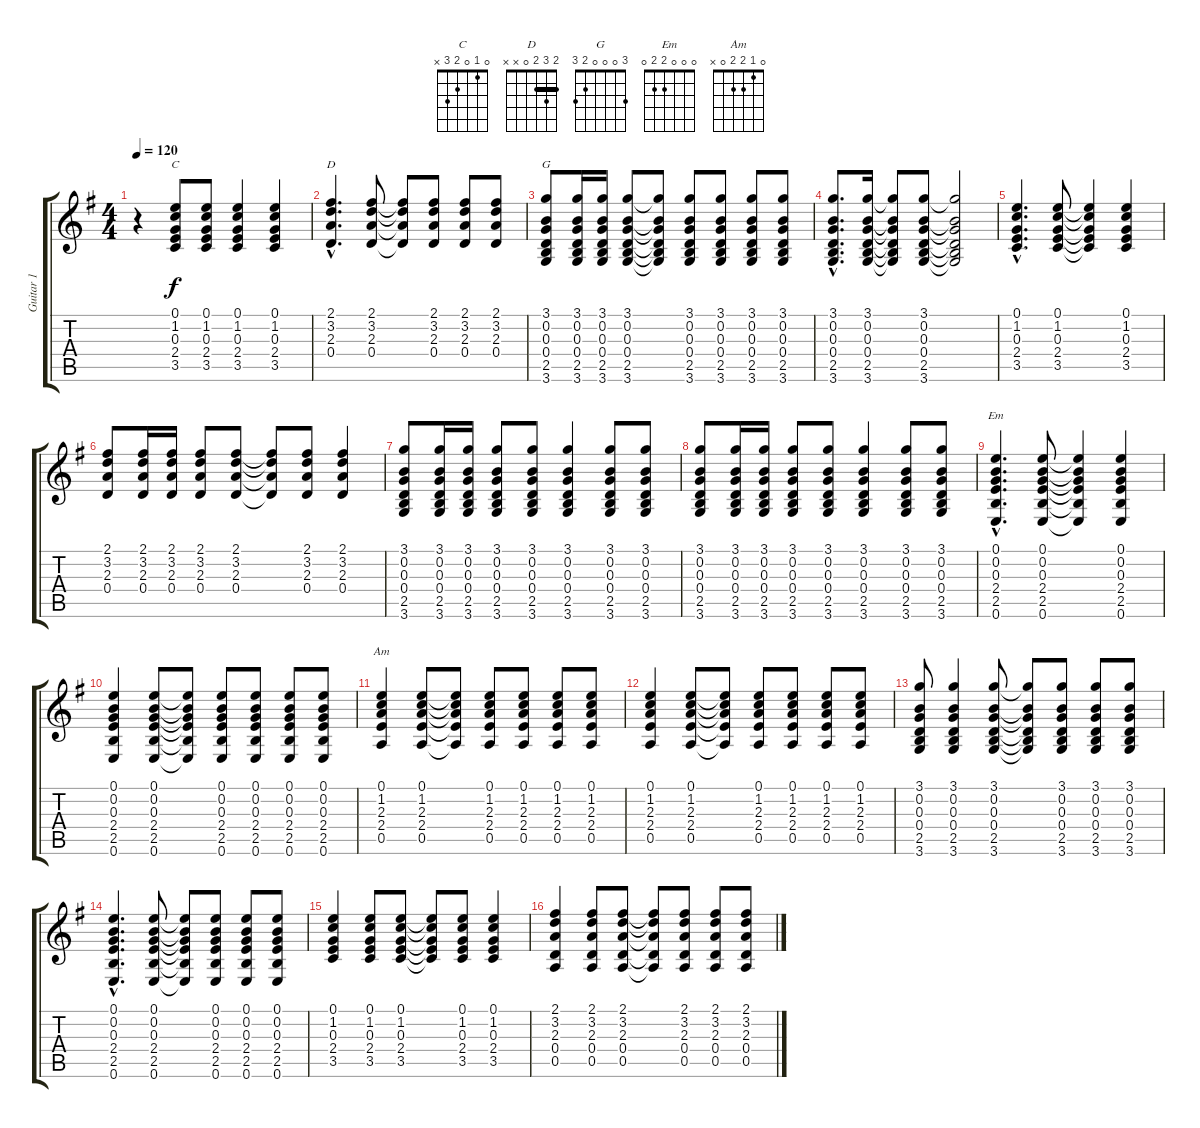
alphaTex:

\track ("Guitar 1" "Guitar 1") {instrument electricguitarjazz}
\staff {score tabs}
\tuning (E4 B3 G3 D3 A2 E2) {hide}
\chord ("C" 0 1 0 2 3 x)
\chord ("D" 2 3 2 0 x x) {barre 2}
\chord ("G" 3 0 0 0 2 3)
\chord ("Em" 0 0 0 2 2 0)
\chord ("Am" 0 1 2 2 0 x)
\ts (4 4)
\tempo 120
\clef g2
\ks g
r.4{dy f} (0.1 1.2 0.3 2.4 3.5).8{ch "C"} (0.1 1.2 0.3 2.4 3.5).8 (0.1 1.2 0.3 2.4 3.5).4 (0.1 1.2 0.3 2.4 3.5).4 |
(2.1{hac} 3.2{hac} 2.3{hac} 0.4{hac}).4{d ch "D"} (2.1 3.2 2.3 0.4).8 (2.1{t} 3.2{t} 2.3{t} 0.4{t}).8 (2.1 3.2 2.3 0.4).8 (2.1 3.2 2.3 0.4).8 (2.1 3.2 2.3 0.4).8 |
(3.1 0.2 0.3 0.4 2.5 3.6).8{ch "G"} (3.1 0.2 0.3 0.4 2.5 3.6).16 (3.1 0.2 0.3 0.4 2.5 3.6).16 (3.1 0.2 0.3 0.4 2.5 3.6).8 (3.1{t} 0.2{t} 0.3{t} 0.4{t} 2.5{t} 3.6{t}).8 (3.1 0.2 0.3 0.4 2.5 3.6).8 (3.1 0.2 0.3 0.4 2.5 3.6).8 (3.1 0.2 0.3 0.4 2.5 3.6).8 (3.1 0.2 0.3 0.4 2.5 3.6).8 |
(3.1{hac} 0.2{hac} 0.3{hac} 0.4{hac} 2.5{hac} 3.6{hac}).8{d} (3.1 0.2 0.3 0.4 2.5 3.6).16 (3.1{t} 0.2{t} 0.3{t} 0.4{t} 2.5{t} 3.6{t}).8 (3.1 0.2 0.3 0.4 2.5 3.6).8 (3.1{t} 0.2{t} 0.3{t} 0.4{t} 2.5{t} 3.6{t}).2 |
(0.1{hac} 1.2{hac} 0.3{hac} 2.4{hac} 3.5{hac}).4{d} (0.1 1.2 0.3 2.4 3.5).8 (0.1{t} 1.2{t} 0.3{t} 2.4{t} 3.5{t}).4 (0.1 1.2 0.3 2.4 3.5).4 |
(2.1 3.2 2.3 0.4).8 (2.1 3.2 2.3 0.4).16 (2.1 3.2 2.3 0.4).16 (2.1 3.2 2.3 0.4).8 (2.1 3.2 2.3 0.4).8 (2.1{t} 3.2{t} 2.3{t} 0.4{t}).8 (2.1 3.2 2.3 0.4).8 (2.1 3.2 2.3 0.4).4 |
(3.1 0.2 0.3 0.4 2.5 3.6).8 (3.1 0.2 0.3 0.4 2.5 3.6).16 (3.1 0.2 0.3 0.4 2.5 3.6).16 (3.1 0.2 0.3 0.4 2.5 3.6).8 (3.1 0.2 0.3 0.4 2.5 3.6).8 (3.1 0.2 0.3 0.4 2.5 3.6).4 (3.1 0.2 0.3 0.4 2.5 3.6).8 (3.1 0.2 0.3 0.4 2.5 3.6).8 |
(3.1 0.2 0.3 0.4 2.5 3.6).8 (3.1 0.2 0.3 0.4 2.5 3.6).16 (3.1 0.2 0.3 0.4 2.5 3.6).16 (3.1 0.2 0.3 0.4 2.5 3.6).8 (3.1 0.2 0.3 0.4 2.5 3.6).8 (3.1 0.2 0.3 0.4 2.5 3.6).4 (3.1 0.2 0.3 0.4 2.5 3.6).8 (3.1 0.2 0.3 0.4 2.5 3.6).8 |
(0.1{hac} 0.2{hac} 0.3{hac} 2.4{hac} 2.5{hac} 0.6{hac}).4{d ch "Em"} (0.1 0.2 0.3 2.4 2.5 0.6).8 (0.1{t} 0.2{t} 0.3{t} 2.4{t} 2.5{t} 0.6{t}).4 (0.1 0.2 0.3 2.4 2.5 0.6).4 |
(0.1 0.2 0.3 2.4 2.5 0.6).4 (0.1 0.2 0.3 2.4 2.5 0.6).8 (0.1{t} 0.2{t} 0.3{t} 2.4{t} 2.5{t} 0.6{t}).8 (0.1 0.2 0.3 2.4 2.5 0.6).8 (0.1 0.2 0.3 2.4 2.5 0.6).8 (0.1 0.2 0.3 2.4 2.5 0.6).8 (0.1 0.2 0.3 2.4 2.5 0.6).8 |
(0.1 1.2 2.3 2.4 0.5).4{ch "Am"} (0.1 1.2 2.3 2.4 0.5).8 (0.1{t} 1.2{t} 2.3{t} 2.4{t} 0.5{t}).8 (0.1 1.2 2.3 2.4 0.5).8 (0.1 1.2 2.3 2.4 0.5).8 (0.1 1.2 2.3 2.4 0.5).8 (0.1 1.2 2.3 2.4 0.5).8 |
(0.1 1.2 2.3 2.4 0.5).4 (0.1 1.2 2.3 2.4 0.5).8 (0.1{t} 1.2{t} 2.3{t} 2.4{t} 0.5{t}).8 (0.1 1.2 2.3 2.4 0.5).8 (0.1 1.2 2.3 2.4 0.5).8 (0.1 1.2 2.3 2.4 0.5).8 (0.1 1.2 2.3 2.4 0.5).8 |
(3.1 0.2 0.3 0.4 2.5 3.6).8 (3.1 0.2 0.3 0.4 2.5 3.6).4 (3.1 0.2 0.3 0.4 2.5 3.6).8 (3.1{t} 0.2{t} 0.3{t} 0.4{t} 2.5{t} 3.6{t}).8 (3.1 0.2 0.3 0.4 2.5 3.6).8 (3.1 0.2 0.3 0.4 2.5 3.6).8 (3.1 0.2 0.3 0.4 2.5 3.6).8 |
(0.1{hac} 0.2{hac} 0.3{hac} 2.4{hac} 2.5{hac} 0.6{hac}).4{d} (0.1 0.2 0.3 2.4 2.5 0.6).8 (0.1{t} 0.2{t} 0.3{t} 2.4{t} 2.5{t} 0.6{t}).8 (0.1 0.2 0.3 2.4 2.5 0.6).8 (0.1 0.2 0.3 2.4 2.5 0.6).8 (0.1 0.2 0.3 2.4 2.5 0.6).8 |
(0.1 1.2 0.3 2.4 3.5).4 (0.1 1.2 0.3 2.4 3.5).8 (0.1 1.2 0.3 2.4 3.5).8 (0.1{t} 1.2{t} 0.3{t} 2.4{t} 3.5{t}).8 (0.1 1.2 0.3 2.4 3.5).8 (0.1 1.2 0.3 2.4 3.5).4 |
(2.1 3.2 2.3 0.4 0.5).4 (2.1 3.2 2.3 0.4 0.5).8 (2.1 3.2 2.3 0.4 0.5).8 (2.1{t} 3.2{t} 2.3{t} 0.4{t} 0.5{t}).8 (2.1 3.2 2.3 0.4 0.5).8 (2.1 3.2 2.3 0.4 0.5).8 (2.1 3.2 2.3 0.4 0.5).8
